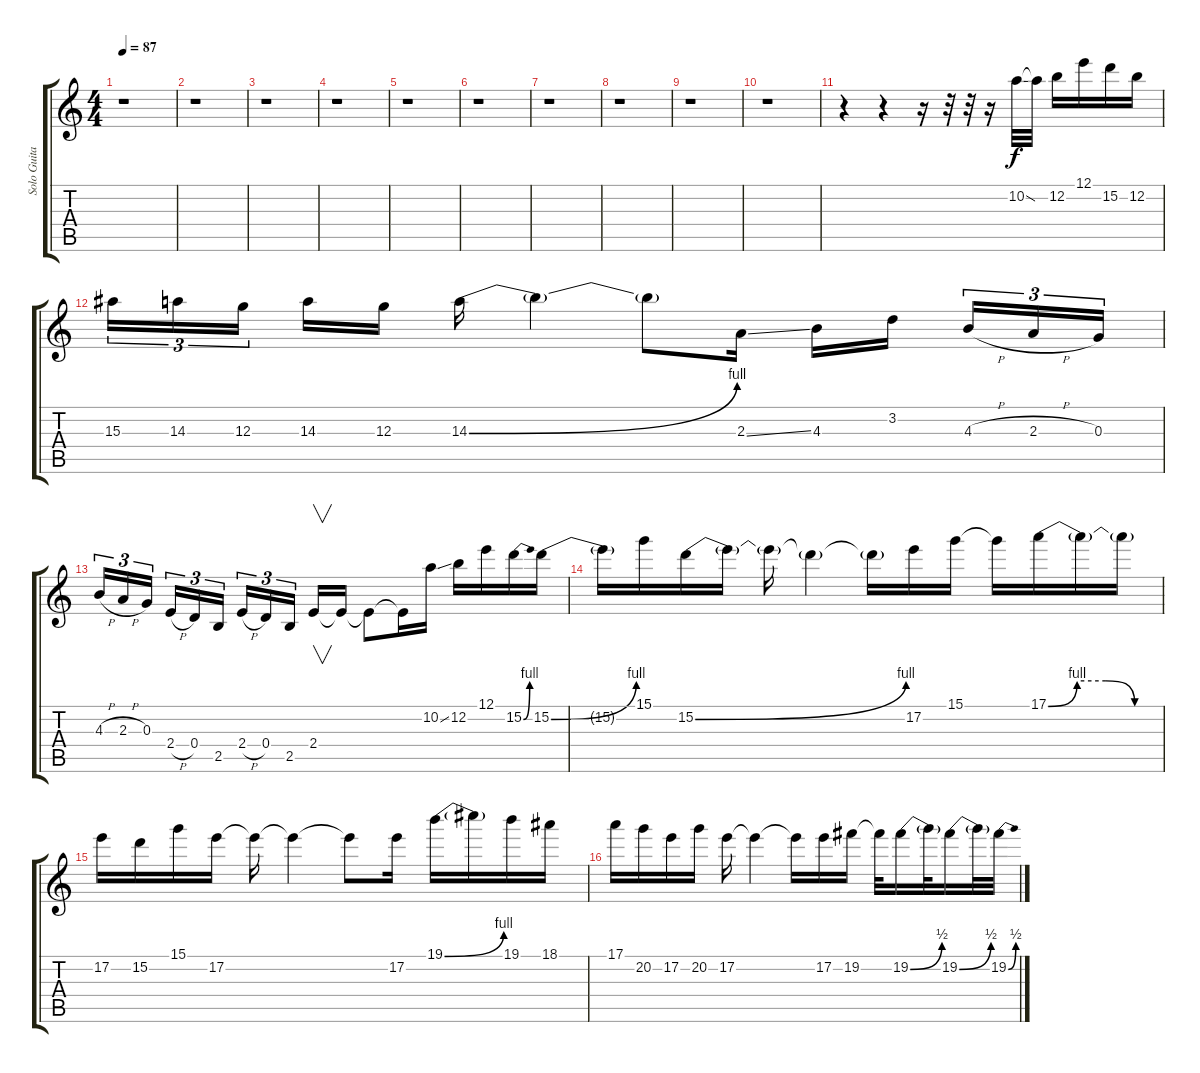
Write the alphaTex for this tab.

\track ("Solo Guitar" "Solo Guita") {instrument distortionguitar}
\staff {score tabs}
\tuning (E4 B3 G3 D3 A2 E2) {hide}
\ts (4 4)
\tempo 87
\clef g2
\ks c
r.1{dy f} |
r.1 |
r.1 |
r.1 |
r.1 |
r.1 |
r.1 |
r.1 |
r.1 |
r.1 |
r.4 r.4 r.16 r.32 r.32 r.16 10.2{ss}.32 10.2{t}.32 12.2.16 12.1.16 15.2.16 12.2.16 |
15.3.16{tu (3 2)} 14.3.16{tu (3 2)} 12.3.16{tu (3 2)} 14.3.16 12.3.16 14.3{be (bend 0 0 60 4)}.16 14.3{t}.4 14.3{t}.8 2.3{ss}.16 4.3.16 3.2.16 4.3{h}.16{tu (3 2)} 2.3{h}.16{tu (3 2)} 0.3.16{tu (3 2)} |
4.3{h}.16{tu (3 2)} 2.3{h}.16{tu (3 2)} 0.3.16{tu (3 2)} 2.4{h}.16{tu (3 2)} 0.4.16{tu (3 2)} 2.5.16{tu (3 2)} 2.4{h}.16{tu (3 2)} 0.4.16{tu (3 2)} 2.5.16{tu (3 2)} 2.4.16{v} 2.4{t}.16 2.4{t}.8 2.4{t}.16 10.2{ss}.16 12.2.16 12.1.16 15.2{be (bend 0 0 60 4)}.16 15.2{be (bend 0 0 60 4)}.16 |
15.2{t}.16 15.1.16 15.2{be (bend 0 0 60 4)}.16 15.2{t}.16 15.2{t}.16 15.2{t}.4 15.2{t}.16 17.2.16 15.1.16 15.1{t}.16 17.1{be (custom 0 0 15 4 30 4 45 0 60 0)}.16 17.1{t}.16 17.1{t}.16 |
17.2.16 15.2.16 15.1.16 17.2.16 17.2{t}.16 17.2{t}.4 17.2{t}.8 17.2.16 19.1{be (bend 0 0 60 4)}.16 19.1{t}.16 19.1.16 18.1.16 |
17.1.16 20.2.16 17.2.16 20.2.16 17.2.16 17.2{t}.4 17.2{t}.16 17.2.16 19.2.16 19.2{t}.32 19.2{be (bend 0 0 60 2)}.16 19.2{t}.32 19.2{be (bend 0 0 60 2)}.16 19.2{t}.32 19.2{be (bend 0 0 60 2)}.32
